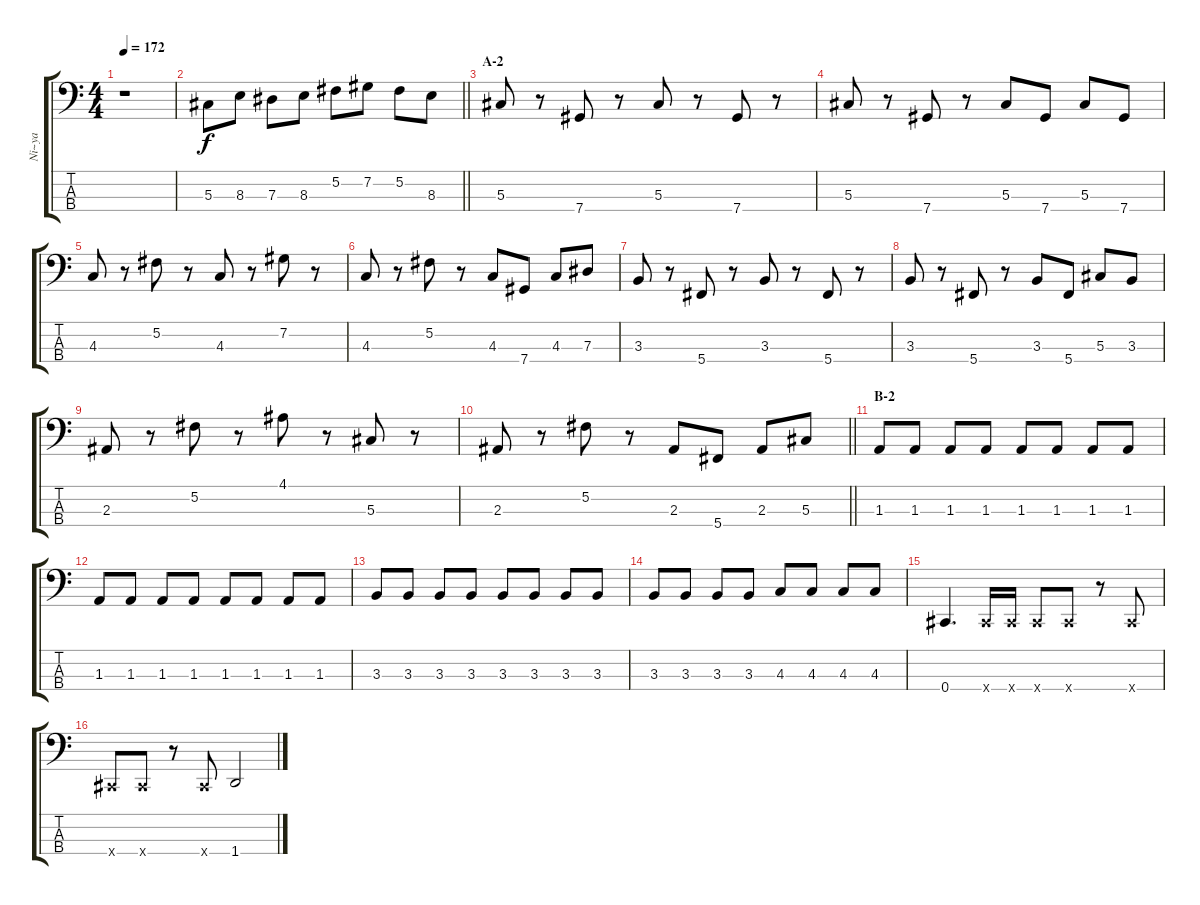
\track ("Ni~ya" "Ni~ya") {instrument electricbasspick}
\staff {score tabs}
\tuning (Gb2 Db2 Ab1 Db1) {hide}
\ts (4 4)
\tempo 172
\clef f4
\ks c
r.1{dy f} |
\barLineRight lightlight
5.3.8 8.3.8 7.3.8 8.3.8 5.2.8 7.2.8 5.2.8 8.3.8 |
\section ("" "A-2")
5.3.8 r.8 7.4.8 r.8 5.3.8 r.8 7.4.8 r.8 |
5.3.8 r.8 7.4.8 r.8 5.3.8 7.4.8 5.3.8 7.4.8 |
4.3.8 r.8 5.2.8 r.8 4.3.8 r.8 7.2.8 r.8 |
4.3.8 r.8 5.2.8 r.8 4.3.8 7.4.8 4.3.8 7.3.8 |
3.3.8 r.8 5.4.8 r.8 3.3.8 r.8 5.4.8 r.8 |
3.3.8 r.8 5.4.8 r.8 3.3.8 5.4.8 5.3.8 3.3.8 |
2.3.8 r.8 5.2.8 r.8 4.1.8 r.8 5.3.8 r.8 |
\barLineRight lightlight
2.3.8 r.8 5.2.8 r.8 2.3.8 5.4.8 2.3.8 5.3.8 |
\section ("" "B-2")
1.3.8 1.3.8 1.3.8 1.3.8 1.3.8 1.3.8 1.3.8 1.3.8 |
1.3.8 1.3.8 1.3.8 1.3.8 1.3.8 1.3.8 1.3.8 1.3.8 |
3.3.8 3.3.8 3.3.8 3.3.8 3.3.8 3.3.8 3.3.8 3.3.8 |
3.3.8 3.3.8 3.3.8 3.3.8 4.3.8 4.3.8 4.3.8 4.3.8 |
0.4.4{d} 0.4{x}.16 0.4{x}.16 0.4{x}.8 0.4{x}.8 r.8 0.4{x}.8 |
0.4{x}.8 0.4{x}.8 r.8 0.4{x}.8 1.4.2
